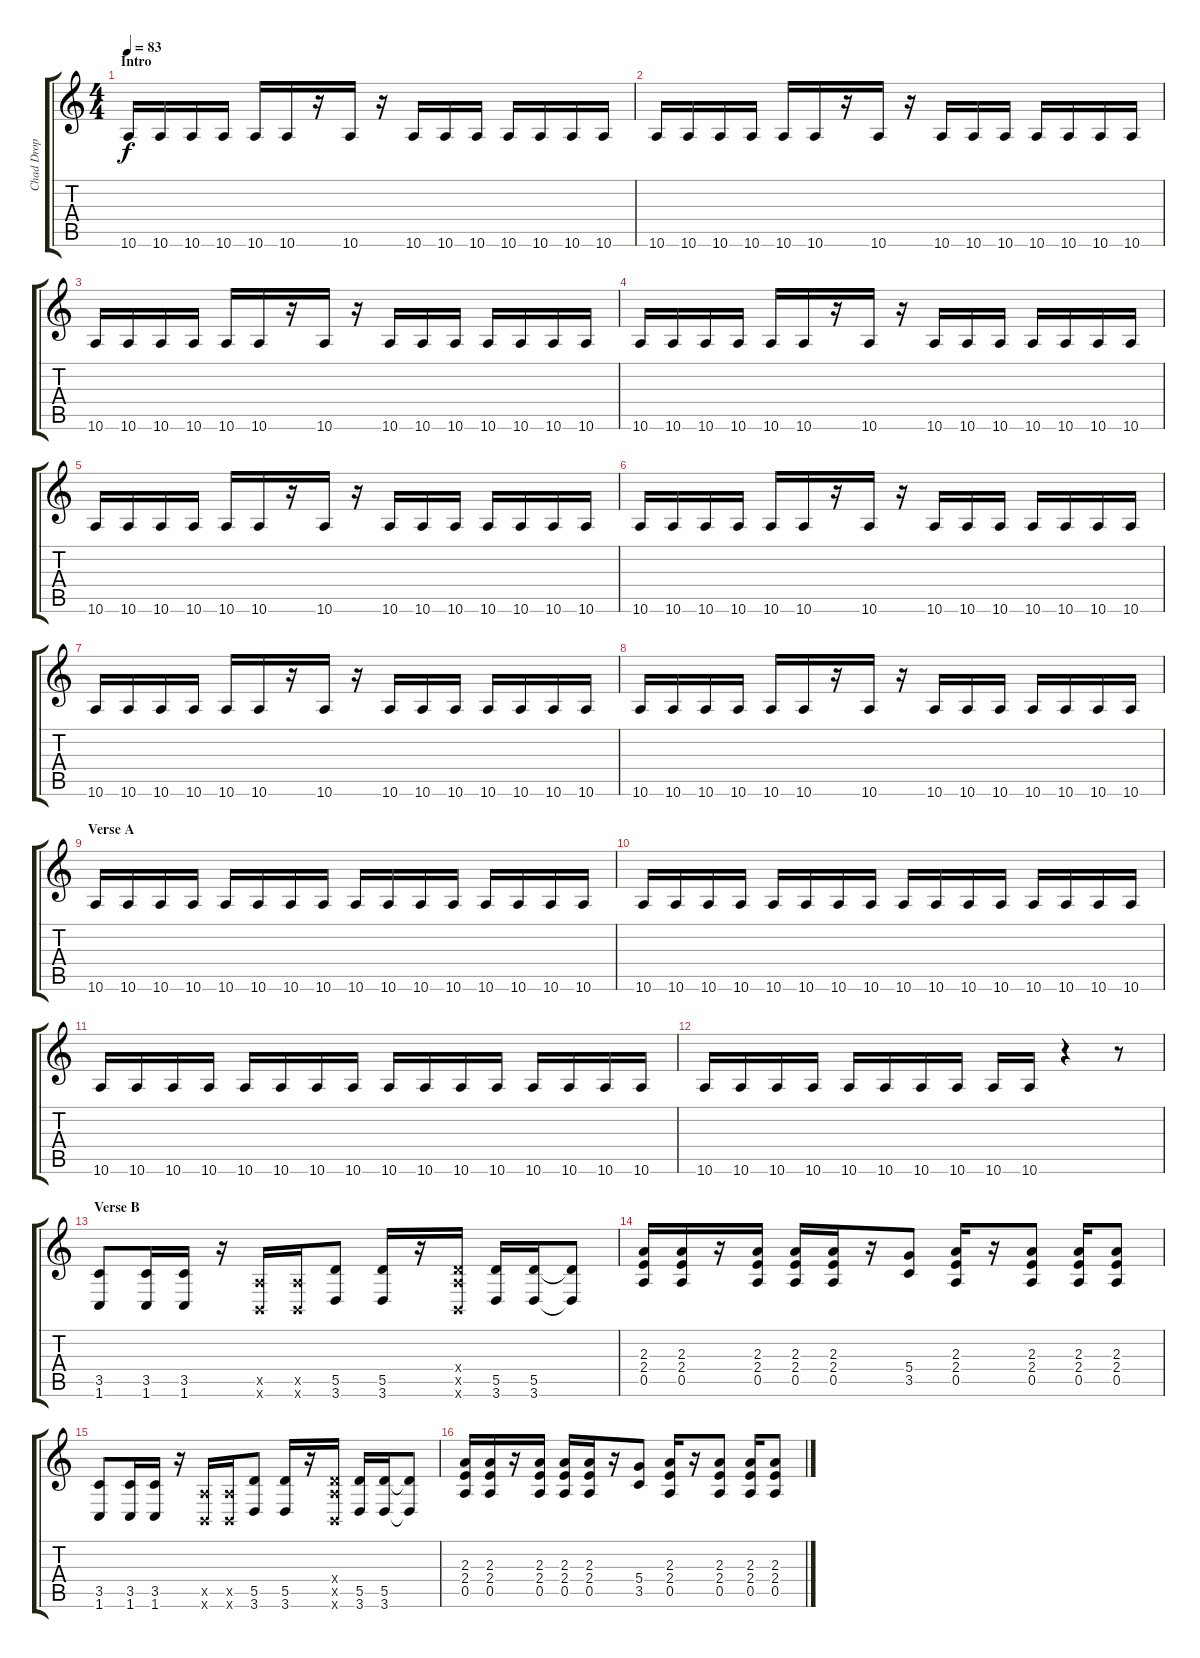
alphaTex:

\track ("Chad Drop B" "Chad Drop ") {instrument distortionguitar}
\staff {score tabs}
\tuning (E4 B3 G3 D3 A2 B1) {hide}
\ts (4 4)
\section ("" "Intro")
\tempo 83
\clef g2
\ks c
10.6.16{dy f volume 10 instrument electricguitarmuted} 10.6.16{volume 10 instrument electricguitarmuted} 10.6.16{volume 10 instrument electricguitarmuted} 10.6.16{volume 10 instrument electricguitarmuted} 10.6.16{volume 10 instrument electricguitarmuted} 10.6.16{volume 10 instrument electricguitarmuted} r.16{volume 10 instrument electricguitarmuted} 10.6.16{volume 10 instrument electricguitarmuted} r.16{volume 10 instrument electricguitarmuted} 10.6.16{volume 10 instrument electricguitarmuted} 10.6.16{volume 10 instrument electricguitarmuted} 10.6.16{volume 10 instrument electricguitarmuted} 10.6.16{volume 10 instrument electricguitarmuted} 10.6.16{volume 10 instrument electricguitarmuted} 10.6.16{volume 10 instrument electricguitarmuted} 10.6.16{volume 10 instrument electricguitarmuted} |
10.6.16{volume 10 instrument electricguitarmuted} 10.6.16{volume 10 instrument electricguitarmuted} 10.6.16{volume 10 instrument electricguitarmuted} 10.6.16{volume 10 instrument electricguitarmuted} 10.6.16{volume 10 instrument electricguitarmuted} 10.6.16{volume 10 instrument electricguitarmuted} r.16{volume 10 instrument electricguitarmuted} 10.6.16{volume 10 instrument electricguitarmuted} r.16{volume 10 instrument electricguitarmuted} 10.6.16{volume 10 instrument electricguitarmuted} 10.6.16{volume 10 instrument electricguitarmuted} 10.6.16{volume 10 instrument electricguitarmuted} 10.6.16{volume 10 instrument electricguitarmuted} 10.6.16{volume 10 instrument electricguitarmuted} 10.6.16{volume 10 instrument electricguitarmuted} 10.6.16{volume 10 instrument electricguitarmuted} |
10.6.16{volume 10 instrument electricguitarmuted} 10.6.16{volume 10 instrument electricguitarmuted} 10.6.16{volume 10 instrument electricguitarmuted} 10.6.16{volume 10 instrument electricguitarmuted} 10.6.16{volume 10 instrument electricguitarmuted} 10.6.16{volume 10 instrument electricguitarmuted} r.16{volume 10 instrument electricguitarmuted} 10.6.16{volume 10 instrument electricguitarmuted} r.16{volume 10 instrument electricguitarmuted} 10.6.16{volume 10 instrument electricguitarmuted} 10.6.16{volume 10 instrument electricguitarmuted} 10.6.16{volume 10 instrument electricguitarmuted} 10.6.16{volume 10 instrument electricguitarmuted} 10.6.16{volume 10 instrument electricguitarmuted} 10.6.16{volume 10 instrument electricguitarmuted} 10.6.16{volume 10 instrument electricguitarmuted} |
10.6.16{volume 10 instrument electricguitarmuted} 10.6.16{volume 10 instrument electricguitarmuted} 10.6.16{volume 10 instrument electricguitarmuted} 10.6.16{volume 10 instrument electricguitarmuted} 10.6.16{volume 10 instrument electricguitarmuted} 10.6.16{volume 10 instrument electricguitarmuted} r.16{volume 10 instrument electricguitarmuted} 10.6.16{volume 10 instrument electricguitarmuted} r.16{volume 10 instrument electricguitarmuted} 10.6.16{volume 10 instrument electricguitarmuted} 10.6.16{volume 10 instrument electricguitarmuted} 10.6.16{volume 10 instrument electricguitarmuted} 10.6.16{volume 10 instrument electricguitarmuted} 10.6.16{volume 10 instrument electricguitarmuted} 10.6.16{volume 10 instrument electricguitarmuted} 10.6.16{volume 10 instrument electricguitarmuted} |
10.6.16{volume 10 instrument electricguitarmuted} 10.6.16{volume 10 instrument electricguitarmuted} 10.6.16{volume 10 instrument electricguitarmuted} 10.6.16{volume 10 instrument electricguitarmuted} 10.6.16{volume 10 instrument electricguitarmuted} 10.6.16{volume 10 instrument electricguitarmuted} r.16{volume 10 instrument electricguitarmuted} 10.6.16{volume 10 instrument electricguitarmuted} r.16{volume 10 instrument electricguitarmuted} 10.6.16{volume 10 instrument electricguitarmuted} 10.6.16{volume 10 instrument electricguitarmuted} 10.6.16{volume 10 instrument electricguitarmuted} 10.6.16{volume 10 instrument electricguitarmuted} 10.6.16{volume 10 instrument electricguitarmuted} 10.6.16{volume 10 instrument electricguitarmuted} 10.6.16{volume 10 instrument electricguitarmuted} |
10.6.16{volume 10 instrument electricguitarmuted} 10.6.16{volume 10 instrument electricguitarmuted} 10.6.16{volume 10 instrument electricguitarmuted} 10.6.16{volume 10 instrument electricguitarmuted} 10.6.16{volume 10 instrument electricguitarmuted} 10.6.16{volume 10 instrument electricguitarmuted} r.16{volume 10 instrument electricguitarmuted} 10.6.16{volume 10 instrument electricguitarmuted} r.16{volume 10 instrument electricguitarmuted} 10.6.16{volume 10 instrument electricguitarmuted} 10.6.16{volume 10 instrument electricguitarmuted} 10.6.16{volume 10 instrument electricguitarmuted} 10.6.16{volume 10 instrument electricguitarmuted} 10.6.16{volume 10 instrument electricguitarmuted} 10.6.16{volume 10 instrument electricguitarmuted} 10.6.16{volume 10 instrument electricguitarmuted} |
10.6.16{volume 10 instrument electricguitarmuted} 10.6.16{volume 10 instrument electricguitarmuted} 10.6.16{volume 10 instrument electricguitarmuted} 10.6.16{volume 10 instrument electricguitarmuted} 10.6.16{volume 10 instrument electricguitarmuted} 10.6.16{volume 10 instrument electricguitarmuted} r.16{volume 10 instrument electricguitarmuted} 10.6.16{volume 10 instrument electricguitarmuted} r.16{volume 10 instrument electricguitarmuted} 10.6.16{volume 10 instrument electricguitarmuted} 10.6.16{volume 10 instrument electricguitarmuted} 10.6.16{volume 10 instrument electricguitarmuted} 10.6.16{volume 10 instrument electricguitarmuted} 10.6.16{volume 10 instrument electricguitarmuted} 10.6.16{volume 10 instrument electricguitarmuted} 10.6.16{volume 10 instrument electricguitarmuted} |
10.6.16{volume 10 instrument electricguitarmuted} 10.6.16{volume 10 instrument electricguitarmuted} 10.6.16{volume 10 instrument electricguitarmuted} 10.6.16{volume 10 instrument electricguitarmuted} 10.6.16{volume 10 instrument electricguitarmuted} 10.6.16{volume 10 instrument electricguitarmuted} r.16{volume 10 instrument electricguitarmuted} 10.6.16{volume 10 instrument electricguitarmuted} r.16{volume 10 instrument electricguitarmuted} 10.6.16{volume 10 instrument electricguitarmuted} 10.6.16{volume 10 instrument electricguitarmuted} 10.6.16{volume 10 instrument electricguitarmuted} 10.6.16{volume 10 instrument electricguitarmuted} 10.6.16{volume 10 instrument electricguitarmuted} 10.6.16{volume 10 instrument electricguitarmuted} 10.6.16{volume 10 instrument electricguitarmuted} |
\section ("" "Verse A")
10.6.16{volume 10 instrument electricguitarmuted} 10.6.16{volume 10 instrument electricguitarmuted} 10.6.16{volume 10 instrument electricguitarmuted} 10.6.16{volume 10 instrument electricguitarmuted} 10.6.16{volume 10 instrument electricguitarmuted} 10.6.16{volume 10 instrument electricguitarmuted} 10.6.16{volume 10 instrument electricguitarmuted} 10.6.16{volume 10 instrument electricguitarmuted} 10.6.16{volume 10 instrument electricguitarmuted} 10.6.16{volume 10 instrument electricguitarmuted} 10.6.16{volume 10 instrument electricguitarmuted} 10.6.16{volume 10 instrument electricguitarmuted} 10.6.16{volume 10 instrument electricguitarmuted} 10.6.16{volume 10 instrument electricguitarmuted} 10.6.16{volume 10 instrument electricguitarmuted} 10.6.16{volume 10 instrument electricguitarmuted} |
10.6.16{volume 10 instrument electricguitarmuted} 10.6.16{volume 10 instrument electricguitarmuted} 10.6.16{volume 10 instrument electricguitarmuted} 10.6.16{volume 10 instrument electricguitarmuted} 10.6.16{volume 10 instrument electricguitarmuted} 10.6.16{volume 10 instrument electricguitarmuted} 10.6.16{volume 10 instrument electricguitarmuted} 10.6.16{volume 10 instrument electricguitarmuted} 10.6.16{volume 10 instrument electricguitarmuted} 10.6.16{volume 10 instrument electricguitarmuted} 10.6.16{volume 10 instrument electricguitarmuted} 10.6.16{volume 10 instrument electricguitarmuted} 10.6.16{volume 10 instrument electricguitarmuted} 10.6.16{volume 10 instrument electricguitarmuted} 10.6.16{volume 10 instrument electricguitarmuted} 10.6.16{volume 10 instrument electricguitarmuted} |
10.6.16{volume 10 instrument electricguitarmuted} 10.6.16{volume 10 instrument electricguitarmuted} 10.6.16{volume 10 instrument electricguitarmuted} 10.6.16{volume 10 instrument electricguitarmuted} 10.6.16{volume 10 instrument electricguitarmuted} 10.6.16{volume 10 instrument electricguitarmuted} 10.6.16{volume 10 instrument electricguitarmuted} 10.6.16{volume 10 instrument electricguitarmuted} 10.6.16{volume 10 instrument electricguitarmuted} 10.6.16{volume 10 instrument electricguitarmuted} 10.6.16{volume 10 instrument electricguitarmuted} 10.6.16{volume 10 instrument electricguitarmuted} 10.6.16{volume 10 instrument electricguitarmuted} 10.6.16{volume 10 instrument electricguitarmuted} 10.6.16{volume 10 instrument electricguitarmuted} 10.6.16{volume 10 instrument electricguitarmuted} |
10.6.16{volume 10 instrument electricguitarmuted} 10.6.16{volume 10 instrument electricguitarmuted} 10.6.16{volume 10 instrument electricguitarmuted} 10.6.16{volume 10 instrument electricguitarmuted} 10.6.16{volume 10 instrument electricguitarmuted} 10.6.16{volume 10 instrument electricguitarmuted} 10.6.16{volume 10 instrument electricguitarmuted} 10.6.16{volume 10 instrument electricguitarmuted} 10.6.16{volume 10 instrument electricguitarmuted} 10.6.16{volume 10 instrument electricguitarmuted} r.4{volume 10 instrument electricguitarmuted} r.8{volume 10 instrument electricguitarmuted} |
\section ("" "Verse B")
(3.5 1.6).8{volume 13 instrument distortionguitar} (3.5 1.6).16 (3.5 1.6).16 r.16 (0.5{x} 0.6{x}).16 (0.5{x} 0.6{x}).16 (5.5 3.6).8 (5.5 3.6).16 r.16 (0.4{x} 0.5{x} 0.6{x}).16 (5.5 3.6).16 (5.5 3.6).16 (5.5{t} 3.6{t}).8 |
(2.3 2.4 0.5).16 (2.3 2.4 0.5).16 r.16 (2.3 2.4 0.5).16 (2.3 2.4 0.5).16 (2.3 2.4 0.5).16 r.16 (5.4 3.5).8 (2.3 2.4 0.5).16 r.16 (2.3 2.4 0.5).8 (2.3 2.4 0.5).16 (2.3 2.4 0.5).8 |
(3.5 1.6).8 (3.5 1.6).16 (3.5 1.6).16 r.16 (0.5{x} 0.6{x}).16 (0.5{x} 0.6{x}).16 (5.5 3.6).8 (5.5 3.6).16 r.16 (0.4{x} 0.5{x} 0.6{x}).16 (5.5 3.6).16 (5.5 3.6).16 (5.5{t} 3.6{t}).8 |
(2.3 2.4 0.5).16 (2.3 2.4 0.5).16 r.16 (2.3 2.4 0.5).16 (2.3 2.4 0.5).16 (2.3 2.4 0.5).16 r.16 (5.4 3.5).8 (2.3 2.4 0.5).16 r.16 (2.3 2.4 0.5).8 (2.3 2.4 0.5).16 (2.3 2.4 0.5).8
